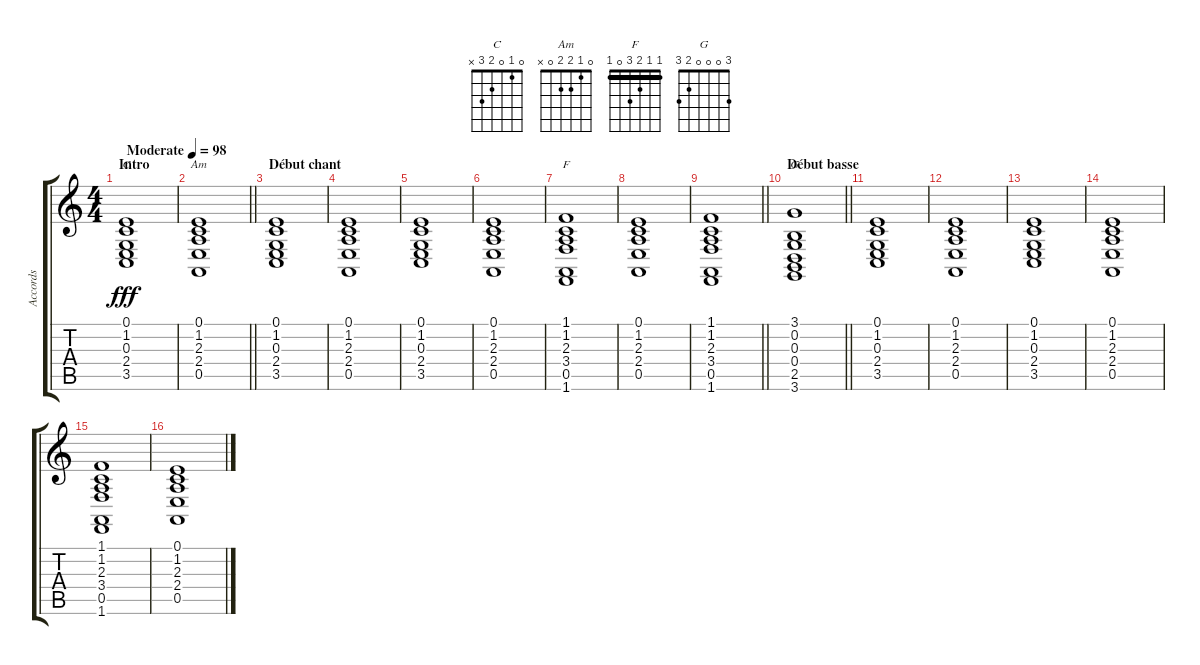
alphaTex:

\track ("Accords" "Accords") {instrument lead1square}
\staff {score tabs}
\tuning (E4 B3 G3 D3 A2 E2) {hide}
\chord ("C" 0 1 0 2 3 x)
\chord ("Am" 0 1 2 2 0 x)
\chord ("F" 1 1 2 3 0 1) {barre 1}
\chord ("G" 3 0 0 0 2 3)
\ts (4 4)
\section ("" "Intro")
\tempo (98 "Moderate")
\clef g2
\ks c
(0.1 1.2 0.3 2.4 3.5).1{ch "C" dy fff instrument lead1square} |
\barLineRight lightlight
(0.1 1.2 2.3 2.4 0.5).1{ch "Am"} |
\section ("" "Début chant")
(0.1 1.2 0.3 2.4 3.5).1 |
(0.1 1.2 2.3 2.4 0.5).1 |
(0.1 1.2 0.3 2.4 3.5).1 |
(0.1 1.2 2.3 2.4 0.5).1 |
(1.1 1.2 2.3 3.4 0.5 1.6).1{ch "F"} |
(0.1 1.2 2.3 2.4 0.5).1 |
\barLineRight lightlight
(1.1 1.2 2.3 3.4 0.5 1.6).1 |
\section ("" "Début basse")
\barLineRight lightlight
(3.1 0.2 0.3 0.4 2.5 3.6).1{ch "G"} |
(0.1 1.2 0.3 2.4 3.5).1 |
(0.1 1.2 2.3 2.4 0.5).1 |
(0.1 1.2 0.3 2.4 3.5).1 |
(0.1 1.2 2.3 2.4 0.5).1 |
(1.1 1.2 2.3 3.4 0.5 1.6).1 |
(0.1 1.2 2.3 2.4 0.5).1
